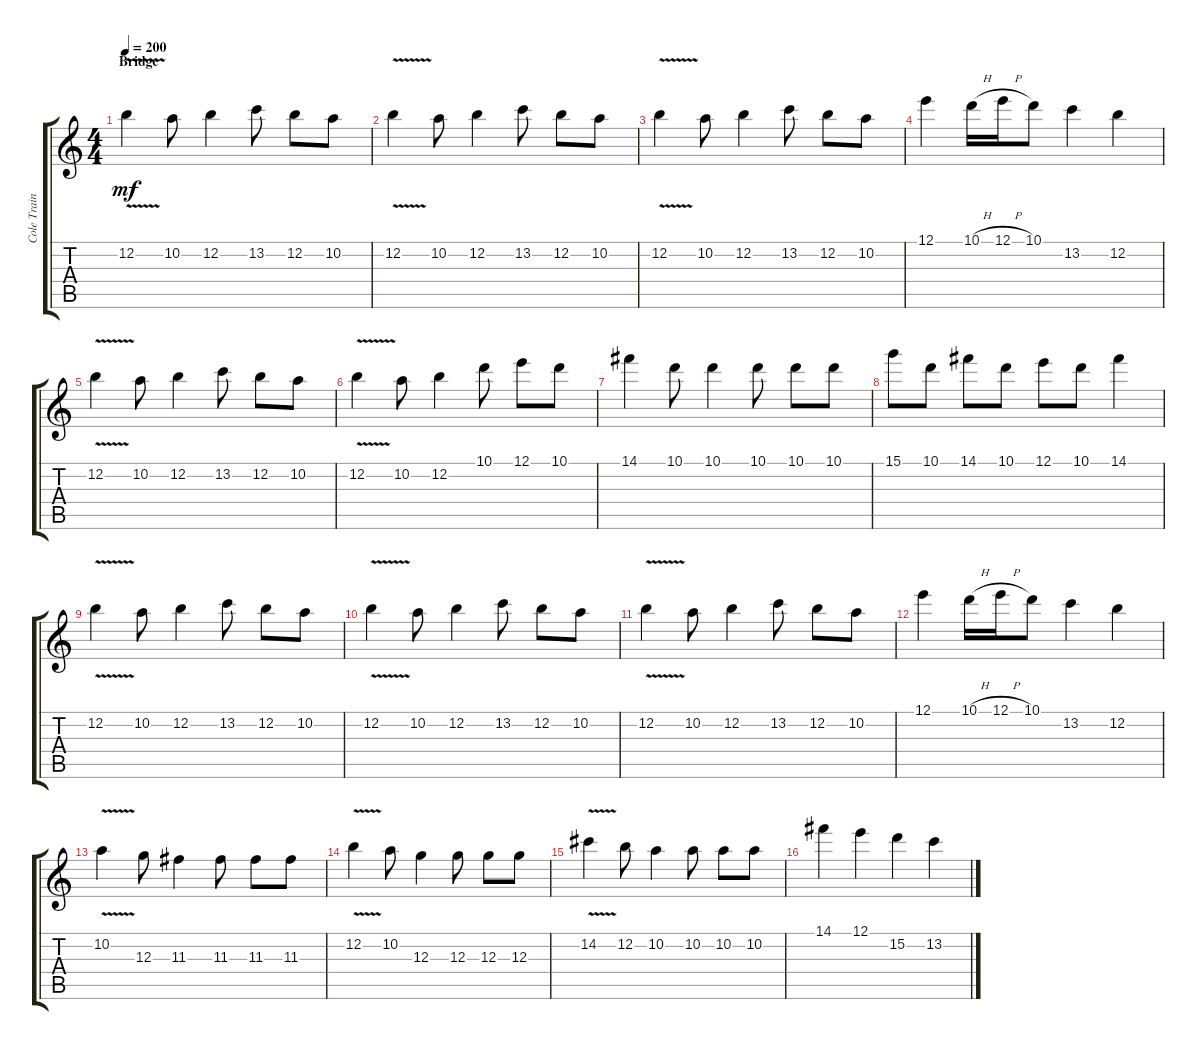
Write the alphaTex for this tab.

\track ("Cole Train" "Cole Train") {instrument distortionguitar}
\staff {score tabs}
\tuning (E4 B3 G3 D3 A2 E2) {hide}
\ts (4 4)
\section ("" "Bridge")
\tempo 200
\clef g2
\ks c
12.2{v}.4{dy mf} 10.2.8 12.2.4 13.2.8 12.2.8 10.2.8 |
12.2{v}.4 10.2.8 12.2.4 13.2.8 12.2.8 10.2.8 |
12.2{v}.4 10.2.8 12.2.4 13.2.8 12.2.8 10.2.8 |
12.1.4 10.1{h}.16 12.1{h}.16 10.1.8 13.2.4 12.2.4 |
12.2{v}.4 10.2.8 12.2.4 13.2.8 12.2.8 10.2.8 |
12.2{v}.4 10.2.8 12.2.4 10.1.8 12.1.8 10.1.8 |
14.1.4 10.1.8 10.1.4 10.1.8 10.1.8 10.1.8 |
15.1.8 10.1.8 14.1.8 10.1.8 12.1.8 10.1.8 14.1.4 |
12.2{v}.4 10.2.8 12.2.4 13.2.8 12.2.8 10.2.8 |
12.2{v}.4 10.2.8 12.2.4 13.2.8 12.2.8 10.2.8 |
12.2{v}.4 10.2.8 12.2.4 13.2.8 12.2.8 10.2.8 |
12.1.4 10.1{h}.16 12.1{h}.16 10.1.8 13.2.4 12.2.4 |
10.2{v}.4 12.3.8 11.3.4 11.3.8 11.3.8 11.3.8 |
12.2{v}.4 10.2.8 12.3.4 12.3.8 12.3.8 12.3.8 |
14.2{v}.4 12.2.8 10.2.4 10.2.8 10.2.8 10.2.8 |
14.1.4 12.1.4 15.2.4 13.2.4
